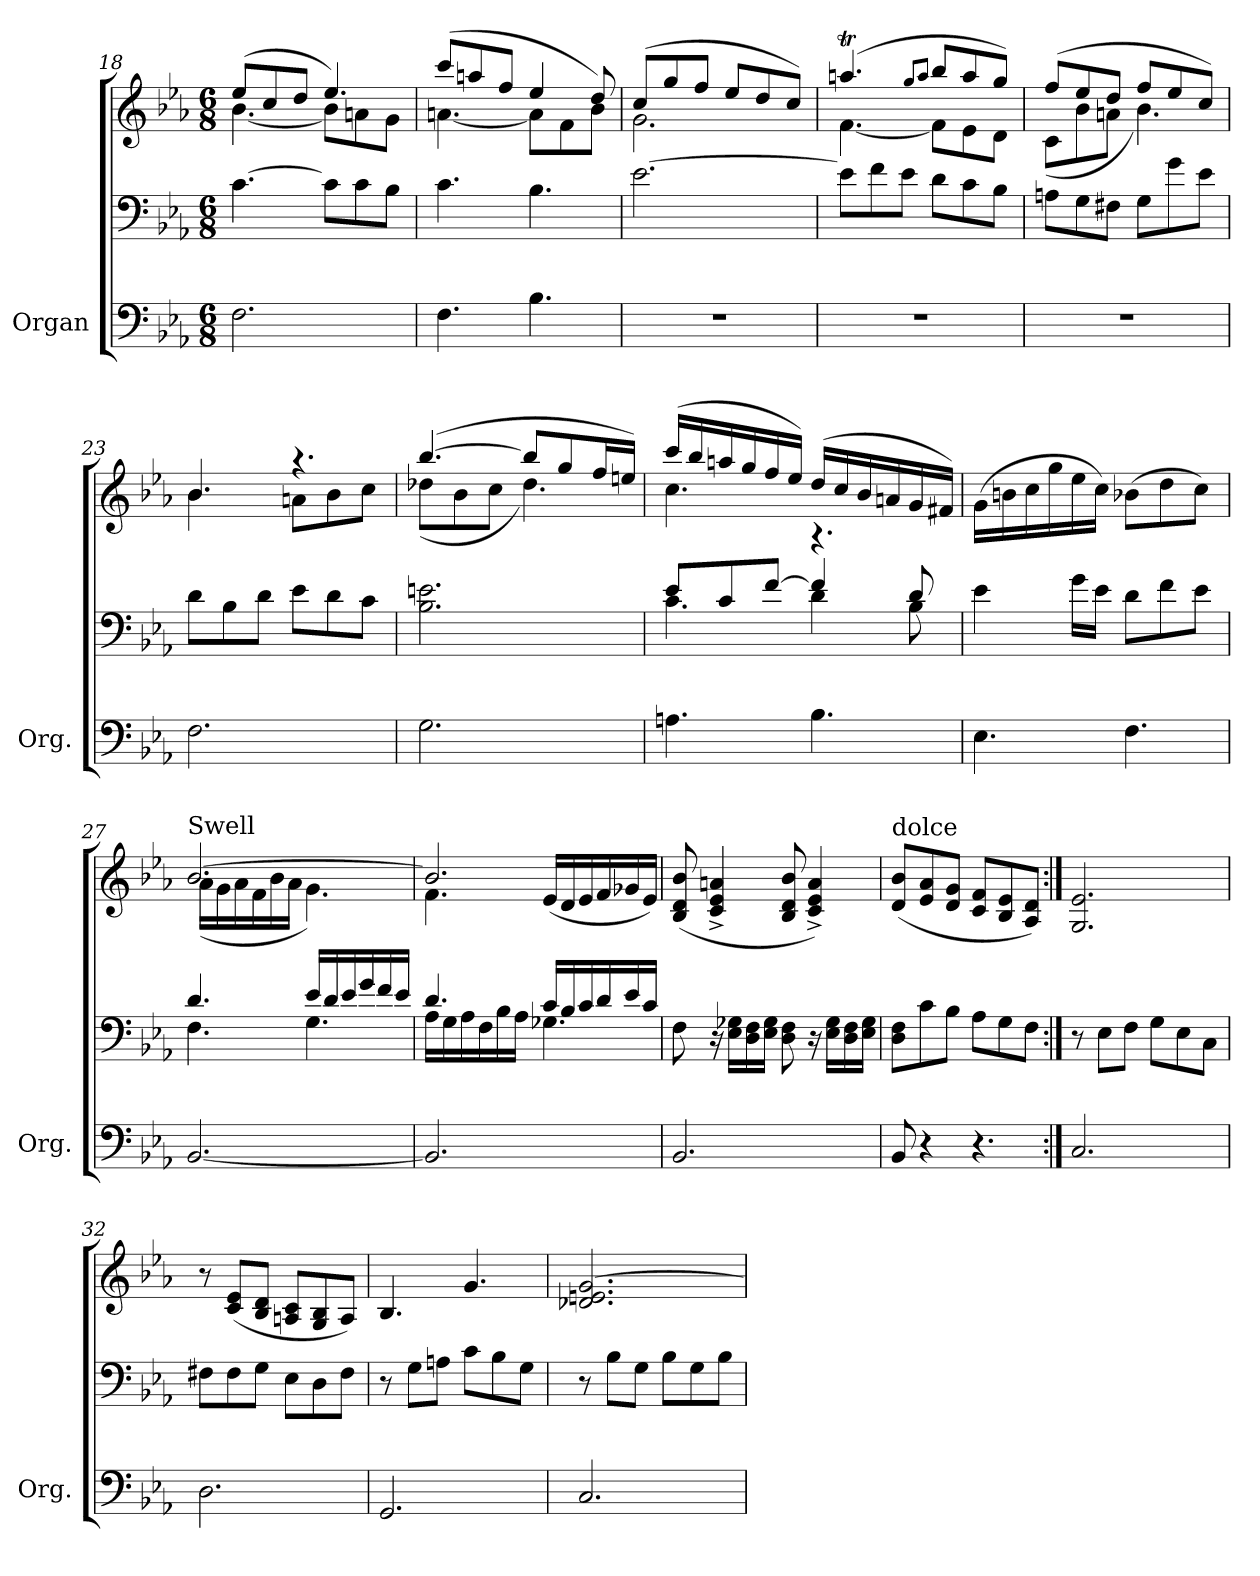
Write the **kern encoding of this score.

**kern	**kern	**kern
*part1	*part1	*part1
*staff3	*staff2	*staff1
*I"Organ	*	*
*I'Org.	*	*
*clefF4	*clefF4	*clefG2
*k[b-e-a-]	*k[b-e-a-]	*k[b-e-a-]
*M6/8	*M6/8	*M6/8
=18	=18	=18
*	*	*^
2.F\	[4.c\	(8ee-i/L	[4.b-\
.	.	8cc/	.
.	.	8dd/J	.
.	8c\L]	4.ee-/)	8b-\L]
.	8c\	.	8an\
.	8B-\J	.	8g\J
=19	=19	=19	=19
4.F\	4.c\	(8ccc/L	[4.an:\
.	.	8aan/	.
.	.	8ff/J	.
4.B-\	4.B-\	4ee-/	8a\L]
.	.	.	8f\
.	.	8dd/)	8b-\J
=20	=20	=20	=20
2.r	[2.e-\	(8cc/L	2.g\
.	.	8gg/	.
.	.	8ff/J	.
.	.	8ee-/L	.
.	.	8dd/	.
.	.	8cc/J)	.
=21	=21	=21	=21
2.r	8e-\L]	(4.aant/	[4.f\
.	8f\	.	.
.	8e-\J	.	.
.	.	8qgg/L	.
.	.	8qaa/J	.
.	8d\L	8bb-/L	8f\L]
.	8c\	8aa/	8e-\
.	8B-\J	8gg/J)	8d\J
!!LO:PB:g=z	!!
=22	=22	=22	=22
2.r	8An\L	(8ff/L	(8c\L
.	8G\	8ee-/	8b-\
.	8F#X\J	8dd/J	8an\J
.	8G\L	8ff/L	4.b-\)
.	8g\	8ee-/	.
.	8e-\J	8cc/J)	.
=23	=23	=23	=23
2.F\	8d\L	4.b-/	4.b-\
.	8B-\	.	.
.	8d\J	.	.
.	8e-\L	4.r	8an\L
.	8d\	.	8b-\
.	8c\J	.	8cc\J
=24	=24	=24	=24
2.G\	2.B-\ 2.en\	([4.bb-/	(8dd-X\L
.	.	.	8b-\
.	.	.	8cc\J
.	.	8bb-/L]	4.dd-\)
.	.	8gg/	.
.	.	16ff/L	.
.	.	16een/JJ)	.
=25	=25	=25	=25
*	*^	*	*
4.An\	8e-/L	4.c\	(16ccc/LL	4.cc\
.	.	.	16bb-/	.
.	8c/	.	16aan/	.
.	.	.	16gg/	.
.	[8f/J	.	16ff/	.
.	.	.	16ee-/JJ)	.
4.B-\	4f/]	4d\	(16dd/LL	4.r
.	.	.	16cc/	.
.	.	.	16b-/	.
.	.	.	16an/	.
.	8d/	8B-\	16g/	.
.	.	.	16f#X/JJ)	.
*	*v	*v	*	*
*	*	*v	*v
!!LO:LB:g=z
=26	=26	=26
4.E-\	4e-\	(16g\LL
.	.	16bn\
.	.	16cc\
.	.	16gg\
.	16g\LL	16ee-\
.	16e-\JJ	16cc\JJ)
4.F\	8d\L	(8b-X\L
.	8f\	8dd\
.	8e-\J	8cc\J)
=27	=27	=27
*	*^	*^
!	!	!	!LO:TX:a:t=Swell	!
[2.BB-/	4.d/	4.F\	[2.b-/	(16a-\LL
.	.	.	.	16g\
.	.	.	.	16a-\
.	.	.	.	16f\
.	.	.	.	16b-\
.	.	.	.	16a-\JJ
.	16e-/LL	4.G\	.	4.g\)
.	16d/	.	.	.
.	16e-/	.	.	.
.	16g/	.	.	.
.	16f/	.	.	.
.	16e-/JJ	.	.	.
=28	=28	=28	=28	=28
2.BB-/]	4.d/	16A-\LL	2.b-/]	4.f\
.	.	16G\	.	.
.	.	16A-\	.	.
.	.	16F\	.	.
.	.	16B-\	.	.
.	.	16A-\JJ	.	.
.	16c/LL	4.G-X\	.	(16e-/LL
.	16B-/	.	.	16d/
.	16c/	.	.	16e-/
.	16d/	.	.	16f/
.	16e-/	.	.	16g-X/
.	16c/JJ	.	.	16e-/JJ)
*	*v	*v	*	*
*	*	*v	*v
!!LO:LB:g=z
=29	=29	=29
2.BB-/	8F\	(8B-/ 8d/ 8b-/
.	16r	4c/^ 4e-/^ 4an/^
.	16E-\ 16G-X\LL	.
.	16D\ 16F\	.
.	16E-\ 16G-\JJ	.
.	8D\ 8F\	8B-/ 8d/ 8b-/
.	16r	4c/^ 4e-/^ 4a/^)
.	16E-\ 16G-\LL	.
.	16D\ 16F\	.
.	16E-\ 16G-\JJ	.
=30	=30	=30
!	!	!LO:TX:a:t=dolce
8BB-/	8D\ 8F\L	(8d/ 8b-/L
4r	8c\	8e-/ 8a-/
.	8B-\J	8d/ 8g/J
4.r	8A-\L	8c/ 8f/L
.	8G\	8B-/ 8e-/
.	8F\J	8A-/ 8d/J)
=31:|!	=31:|!	=31:|!
2.C/	8r	2.G/ 2.e-/
.	8E-\L	.
.	8F\J	.
.	8G\L	.
.	8E-\	.
.	8C\J	.
=32	=32	=32
2.D\	8F#X\L	8r
.	8F#\	(8c/ 8e-/L
.	8G\J	8B-/ 8d/J
.	8E-\L	8An/ 8c/L
.	8D\	8G/ 8B-/
.	8F#\J	8A/J)
=33	=33	=33
2.GG/	8r	4.B-/
.	8G\L	.
.	8An\J	.
.	8c\L	4.g/
.	8B-\	.
.	8G\J	.
!!LO:LB:g=z
=34	=34	=34
2.C/	8r	2.d-X/ 2.en/ [2.g/
.	8B-\L	.
.	8G\J	.
.	8B-\L	.
.	8G\	.
.	8B-\J	.
=	=	=
*-	*-	*-
